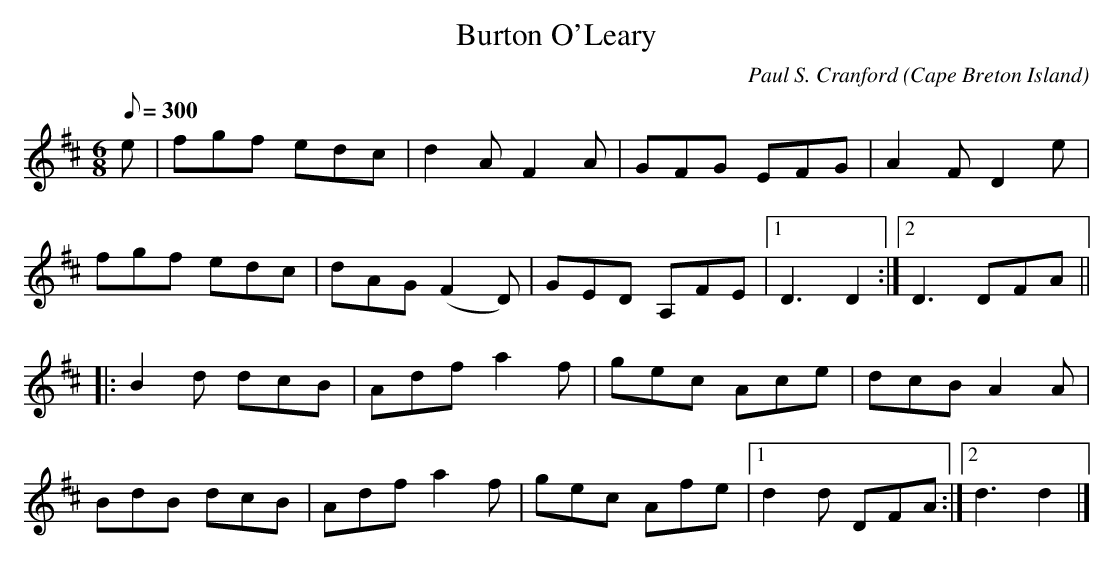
X:1
T:Burton O'Leary
C:Paul S. Cranford
O:Cape Breton Island
L:1/8
Q:300
M:6/8
K:D
e|fgf edc|d2 A F2 A|GFG EFG|A2 F D2 e|
fgf edc|dAG (F2 D)|GED A,FE|[1D3 D2:|[2D3 DFA||
|:B2 d dcB|Adf a2 f|gec Ace|dcB A2 A|
BdB dcB|Adf a2 f|gec Afe|[1d2 d DFA :|[2d3 d2|]
